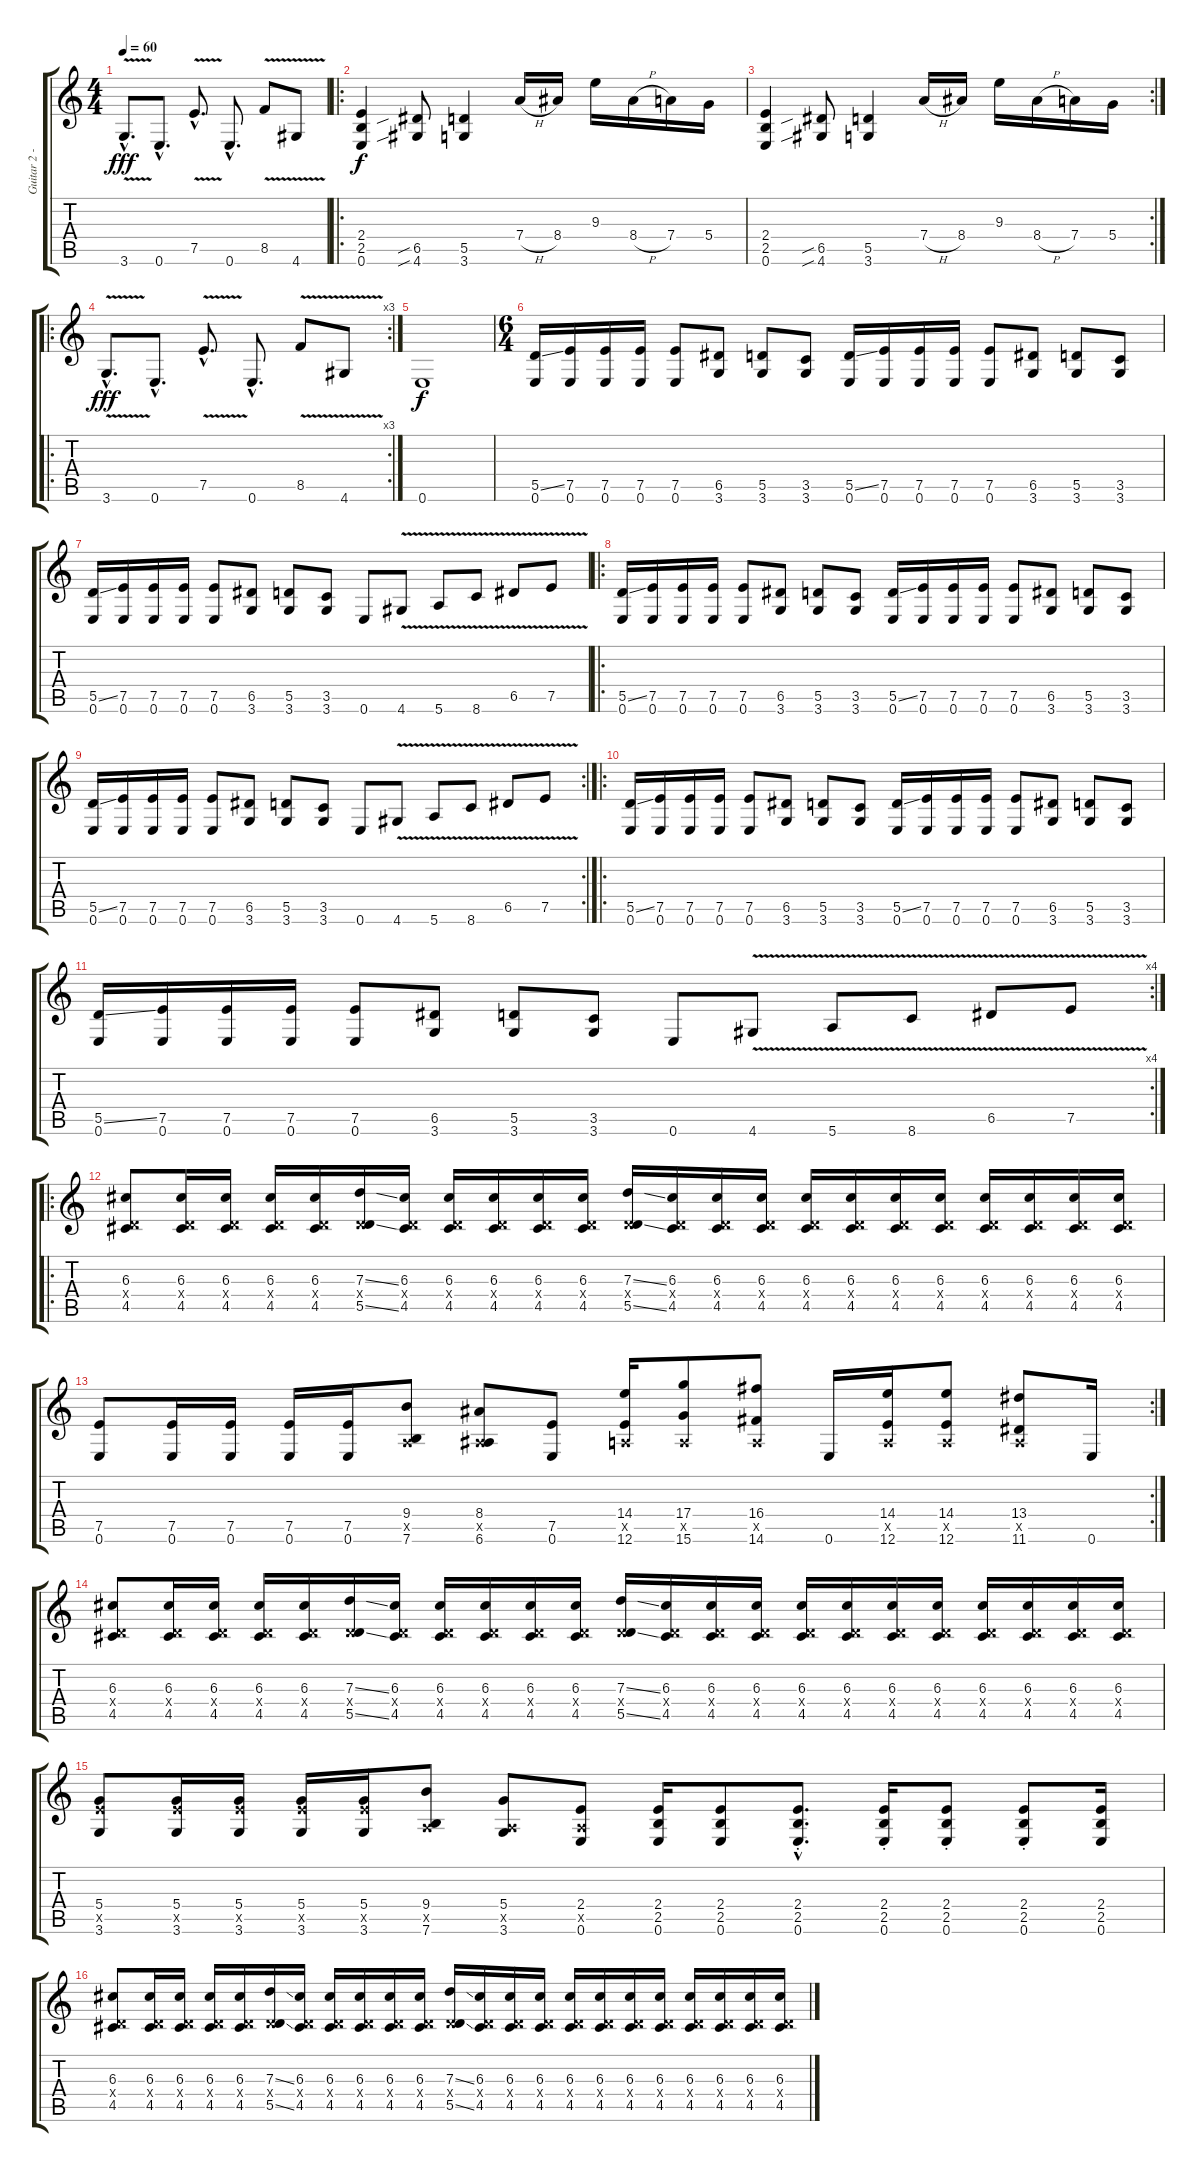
\track ("Guitar 2 - Rythm" "Guitar 2 -") {instrument distortionguitar}
\staff {score tabs}
\tuning (E4 B3 G3 D3 A2 E2) {hide}
\ts (4 4)
\tempo 60
\clef g2
\ks c
3.6{v hac}.8{d dy fff} 0.6{hac}.8{d} 7.5{v hac}.8{d} 0.6{hac}.8{d} 8.5{v}.8 4.6{v}.8 |
\ro
(2.4 2.5 0.6).4{dy f} (6.5{sib} 4.6{sib}).8 (5.5 3.6).4 7.4{h}.16 8.4.16 9.3.16 8.4{h}.16 7.4.16 5.4.16 |
\rc 2
(2.4 2.5 0.6).4 (6.5{sib} 4.6{sib}).8 (5.5 3.6).4 7.4{h}.16 8.4.16 9.3.16 8.4{h}.16 7.4.16 5.4.16 |
\ro
\rc 3
3.6{v hac}.8{d dy fff} 0.6{hac}.8{d} 7.5{v hac}.8{d} 0.6{hac}.8{d} 8.5{v}.8 4.6{v}.8 |
0.6.1{dy f} |
\ts (6 4)
(5.5{ss} 0.6).16 (7.5 0.6).16 (7.5 0.6).16 (7.5 0.6).16 (7.5 0.6).8 (6.5 3.6).8 (5.5 3.6).8 (3.5 3.6).8 (5.5{ss} 0.6).16 (7.5 0.6).16 (7.5 0.6).16 (7.5 0.6).16 (7.5 0.6).8 (6.5 3.6).8 (5.5 3.6).8 (3.5 3.6).8 |
(5.5{ss} 0.6).16 (7.5 0.6).16 (7.5 0.6).16 (7.5 0.6).16 (7.5 0.6).8 (6.5 3.6).8 (5.5 3.6).8 (3.5 3.6).8 0.6.8 4.6{v}.8 5.6{v}.8 8.6{v}.8 6.5{v}.8 7.5{v}.8 |
\ro
(5.5{ss} 0.6).16 (7.5 0.6).16 (7.5 0.6).16 (7.5 0.6).16 (7.5 0.6).8 (6.5 3.6).8 (5.5 3.6).8 (3.5 3.6).8 (5.5{ss} 0.6).16 (7.5 0.6).16 (7.5 0.6).16 (7.5 0.6).16 (7.5 0.6).8 (6.5 3.6).8 (5.5 3.6).8 (3.5 3.6).8 |
\rc 2
(5.5{ss} 0.6).16 (7.5 0.6).16 (7.5 0.6).16 (7.5 0.6).16 (7.5 0.6).8 (6.5 3.6).8 (5.5 3.6).8 (3.5 3.6).8 0.6.8 4.6{v}.8 5.6{v}.8 8.6{v}.8 6.5{v}.8 7.5{v}.8 |
\ro
(5.5{ss} 0.6).16 (7.5 0.6).16 (7.5 0.6).16 (7.5 0.6).16 (7.5 0.6).8 (6.5 3.6).8 (5.5 3.6).8 (3.5 3.6).8 (5.5{ss} 0.6).16 (7.5 0.6).16 (7.5 0.6).16 (7.5 0.6).16 (7.5 0.6).8 (6.5 3.6).8 (5.5 3.6).8 (3.5 3.6).8 |
\rc 4
(5.5{ss} 0.6).16 (7.5 0.6).16 (7.5 0.6).16 (7.5 0.6).16 (7.5 0.6).8 (6.5 3.6).8 (5.5 3.6).8 (3.5 3.6).8 0.6.8 4.6{v}.8 5.6{v}.8 8.6{v}.8 6.5{v}.8 7.5{v}.8 |
\ro
(6.3 0.4{x} 4.5).8 (6.3 0.4{x} 4.5).16 (6.3 0.4{x} 4.5).16 (6.3 0.4{x} 4.5).16 (6.3 0.4{x} 4.5).16 (7.3{ss} 0.4{x} 5.5{ss}).16 (6.3 0.4{x} 4.5).16 (6.3 0.4{x} 4.5).16 (6.3 0.4{x} 4.5).16 (6.3 0.4{x} 4.5).16 (6.3 0.4{x} 4.5).16 (7.3{ss} 0.4{x} 5.5{ss}).16 (6.3 0.4{x} 4.5).16 (6.3 0.4{x} 4.5).16 (6.3 0.4{x} 4.5).16 (6.3 0.4{x} 4.5).16 (6.3 0.4{x} 4.5).16 (6.3 0.4{x} 4.5).16 (6.3 0.4{x} 4.5).16 (6.3 0.4{x} 4.5).16 (6.3 0.4{x} 4.5).16 (6.3 0.4{x} 4.5).16 (6.3 0.4{x} 4.5).16 |
\rc 2
(7.5 0.6).8 (7.5 0.6).16 (7.5 0.6).16 (7.5 0.6).16 (7.5 0.6).16 (9.4 0.5{x} 7.6).8 (8.4 0.5{x} 6.6).8 (7.5 0.6).8 (14.4 0.5{x} 12.6).16 (17.4 0.5{x} 15.6).8 (16.4 0.5{x} 14.6).8 0.6.16 (14.4 0.5{x} 12.6).16 (14.4 0.5{x} 12.6).8 (13.4 0.5{x} 11.6).8 0.6.16 |
(6.3 0.4{x} 4.5).8 (6.3 0.4{x} 4.5).16 (6.3 0.4{x} 4.5).16 (6.3 0.4{x} 4.5).16 (6.3 0.4{x} 4.5).16 (7.3{ss} 0.4{x} 5.5{ss}).16 (6.3 0.4{x} 4.5).16 (6.3 0.4{x} 4.5).16 (6.3 0.4{x} 4.5).16 (6.3 0.4{x} 4.5).16 (6.3 0.4{x} 4.5).16 (7.3{ss} 0.4{x} 5.5{ss}).16 (6.3 0.4{x} 4.5).16 (6.3 0.4{x} 4.5).16 (6.3 0.4{x} 4.5).16 (6.3 0.4{x} 4.5).16 (6.3 0.4{x} 4.5).16 (6.3 0.4{x} 4.5).16 (6.3 0.4{x} 4.5).16 (6.3 0.4{x} 4.5).16 (6.3 0.4{x} 4.5).16 (6.3 0.4{x} 4.5).16 (6.3 0.4{x} 4.5).16 |
(5.4 7.5{x} 3.6).8 (5.4 7.5{x} 3.6).16 (5.4 7.5{x} 3.6).16 (5.4 7.5{x} 3.6).16 (5.4 7.5{x} 3.6).16 (9.4 0.5{x} 7.6).8 (5.4 0.5{x} 3.6).8 (2.4 0.5{x} 0.6).8 (2.4 2.5 0.6).16 (2.4 2.5 0.6).8 (2.4{hac st} 2.5{hac st} 0.6{hac st}).8{d} (2.4{st} 2.5{st} 0.6{st}).16 (2.4{st} 2.5{st} 0.6{st}).8 (2.4{st} 2.5{st} 0.6{st}).8 (2.4 2.5 0.6).16 |
(6.3 0.4{x} 4.5).8 (6.3 0.4{x} 4.5).16 (6.3 0.4{x} 4.5).16 (6.3 0.4{x} 4.5).16 (6.3 0.4{x} 4.5).16 (7.3{ss} 0.4{x} 5.5{ss}).16 (6.3 0.4{x} 4.5).16 (6.3 0.4{x} 4.5).16 (6.3 0.4{x} 4.5).16 (6.3 0.4{x} 4.5).16 (6.3 0.4{x} 4.5).16 (7.3{ss} 0.4{x} 5.5{ss}).16 (6.3 0.4{x} 4.5).16 (6.3 0.4{x} 4.5).16 (6.3 0.4{x} 4.5).16 (6.3 0.4{x} 4.5).16 (6.3 0.4{x} 4.5).16 (6.3 0.4{x} 4.5).16 (6.3 0.4{x} 4.5).16 (6.3 0.4{x} 4.5).16 (6.3 0.4{x} 4.5).16 (6.3 0.4{x} 4.5).16 (6.3 0.4{x} 4.5).16
